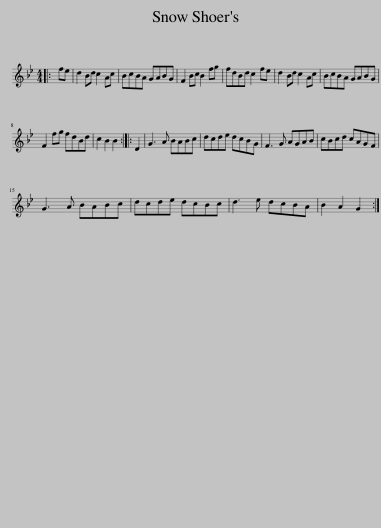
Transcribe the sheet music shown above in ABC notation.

X:1
L:1/8
M:4/4
I:linebreak $
K:Bb
V:1 treble
V:1
|: fe | d2 Bd c2 Ac | BcBA GABG | F2 Bc B2 fg | fdBd c2 fe | %5
 d2 Bd c2 Ac | BcBA GABG |$ F2 fg fdBd | c2 B2 B2 :: D2 | %10
 G3 A BABc | dcde dcBG | F3 G AGAB | cBcd cAGF |$ G3 A BABc | %15
 dcde dcBc | d3 e dcBA | B2 A2 G2 :| %18
